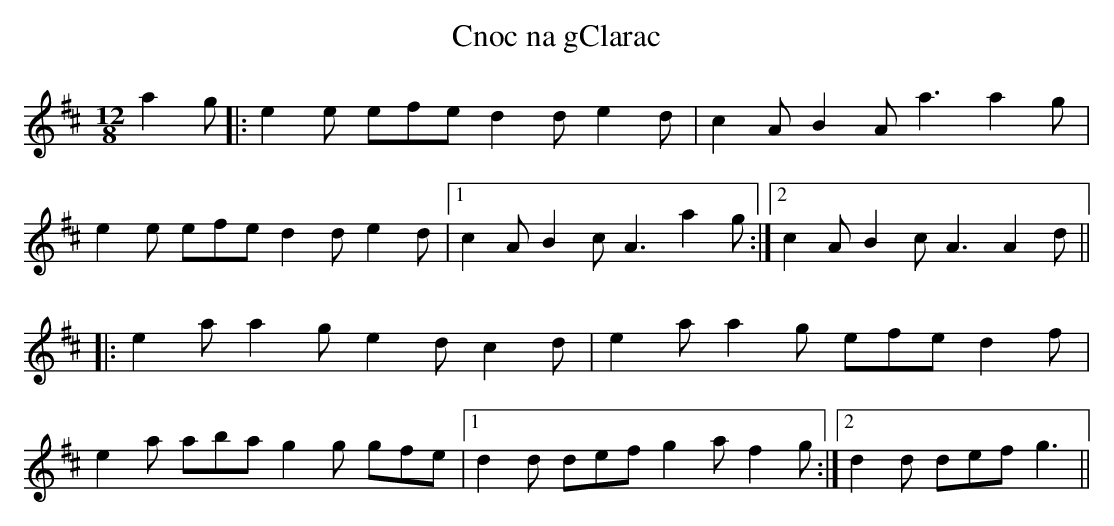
X:1
T:Cnoc na gClarac
M:12/8
K:Amix
a2g|:e2e efe d2d e2d|c2A B2A a3 a2g|
e2e efe d2d e2d|1 c2A B2c A3 a2g:|2 c2A B2c A3 A2d||
|:e2a a2g e2d c2d|e2a a2g efe d2f|
e2a aba g2g gfe|1 d2d def g2a f2g:|2 d2d def g3||
